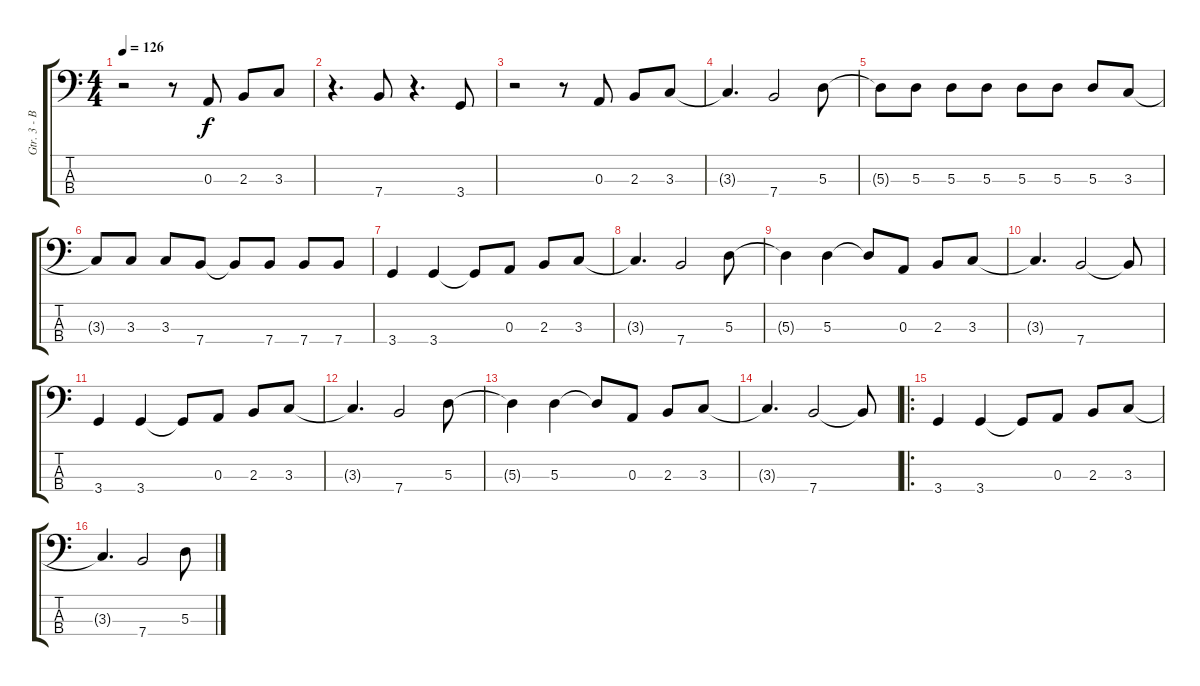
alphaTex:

\track ("Gtr. 3 - Bass" "Gtr. 3 - B") {instrument electricbassfinger}
\staff {score tabs}
\tuning (G2 D2 A1 E1) {hide}
\ts (4 4)
\tempo 126
\clef f4
\ks c
r.2{dy f} r.8 0.3.8 2.3.8 3.3.8 |
r.4{d} 7.4.8 r.4{d} 3.4.8 |
r.2 r.8 0.3.8 2.3.8 3.3.8 |
3.3{t}.4{d} 7.4.2 5.3.8 |
5.3{t}.8 5.3.8 5.3.8 5.3.8 5.3.8 5.3.8 5.3.8 3.3.8 |
3.3{t}.8 3.3.8 3.3.8 7.4.8 7.4{t}.8 7.4.8 7.4.8 7.4.8 |
3.4.4 3.4.4 3.4{t}.8 0.3.8 2.3.8 3.3.8 |
3.3{t}.4{d} 7.4.2 5.3.8 |
5.3{t}.4 5.3.4 5.3{t}.8 0.3.8 2.3.8 3.3.8 |
3.3{t}.4{d} 7.4.2 7.4{t}.8 |
3.4.4 3.4.4 3.4{t}.8 0.3.8 2.3.8 3.3.8 |
3.3{t}.4{d} 7.4.2 5.3.8 |
5.3{t}.4 5.3.4 5.3{t}.8 0.3.8 2.3.8 3.3.8 |
3.3{t}.4{d} 7.4.2 7.4{t}.8 |
\ro
3.4.4 3.4.4 3.4{t}.8 0.3.8 2.3.8 3.3.8 |
3.3{t}.4{d} 7.4.2 5.3.8
